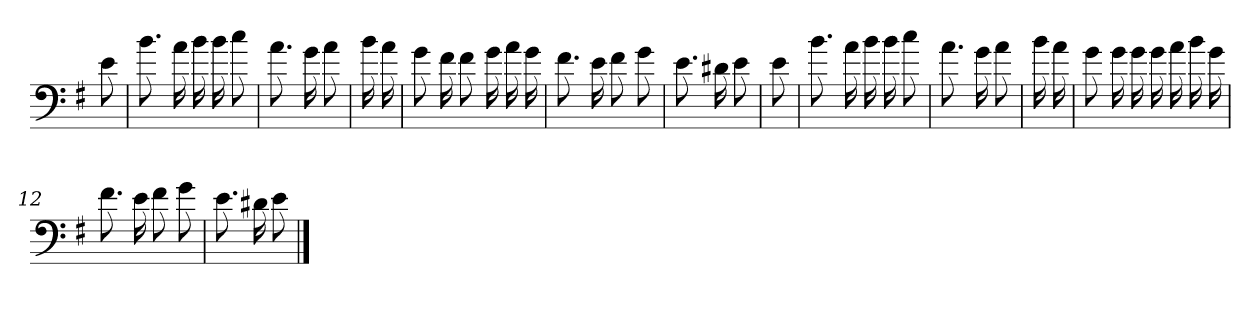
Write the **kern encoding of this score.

**kern
*part1
*staff1
*clefF4
*k[f#]
*e:
=
8e
=1
8.b
16a
16b
16b
8cc
=2
8.a
16g
8a
=3
16b
16a
=4
8g
16f#
8f#
16g
16a
16g
=5
8.f#
16e
8f#
8g
=6
8.e
16d#X
8e
=7
8e
=8
8.b
16a
16b
16b
8cc
=9
8.a
16g
8a
=10
16b
16a
=11
8g
16g
16g
16g
16a
16b
16g
=12
8.f#
16e
8f#
8g
=13
8.e
16d#X
8e
==
*-
